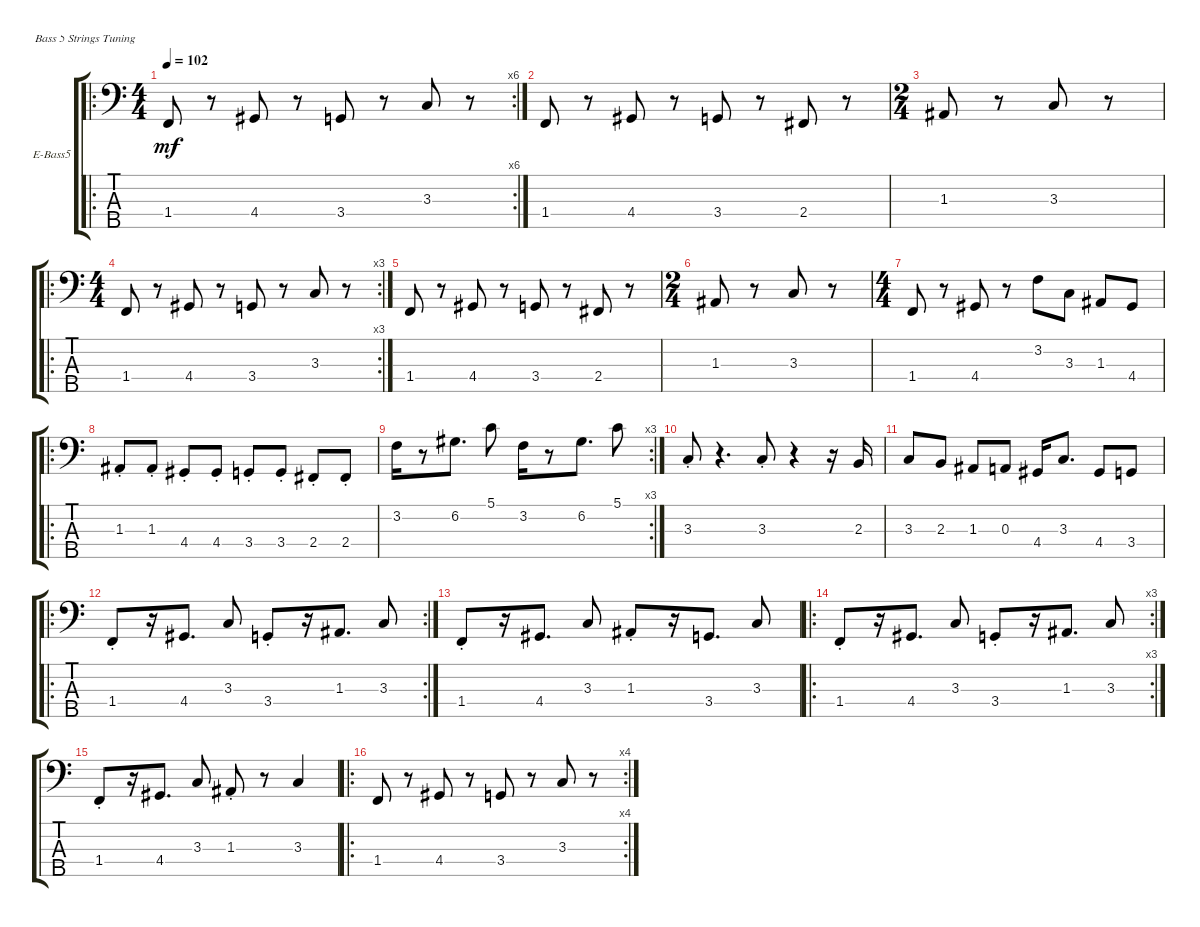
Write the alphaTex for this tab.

\defaultSystemsLayout 4
\bracketExtendMode groupsimilarinstruments
\firstSystemTrackNameOrientation horizontal
\otherSystemsTrackNameOrientation horizontal
\track ("Electric Bass" "E-Bass5") {instrument electricbassfinger}
\staff {score tabs}
\tuning (G2 D2 A1 E1 B0)
\ro
\rc 6
\ts (4 4)
\tempo 102
\clef f4
\ks c
1.4.8{dy mf instrument electricbassfinger} r.8 4.4.8 r.8 3.4.8 r.8 3.3.8 r.8 |
1.4.8 r.8 4.4.8 r.8 3.4.8 r.8 2.4.8 r.8 |
\ts (2 4)
1.3.8 r.8 3.3.8 r.8 |
\ro
\rc 3
\ts (4 4)
1.4.8 r.8 4.4.8 r.8 3.4.8 r.8 3.3.8 r.8 |
1.4.8 r.8 4.4.8 r.8 3.4.8 r.8 2.4.8 r.8 |
\ts (2 4)
1.3.8 r.8 3.3.8 r.8 |
\ts (4 4)
1.4.8 r.8 4.4.8 r.8 3.2.8 3.3.8 1.3.8 4.4.8 |
\ro
1.3{st}.8 1.3{st}.8 4.4{st}.8 4.4{st}.8 3.4{st}.8 3.4{st}.8 2.4{st}.8 2.4{st}.8 |
\rc 3
3.2.16 r.8 6.2.8{d} 5.1.8 3.2.16 r.8 6.2.8{d} 5.1.8 |
3.3{st}.8 r.4{d} 3.3{st}.8 r.4 r.16 2.3.16 |
3.3.8 2.3.8 1.3.8 0.3.8 4.4.16 3.3.8{d} 4.4.8 3.4.8 |
\ro
\rc 2
1.4{st}.8 r.16 4.4.8{d} 3.3.8 3.4{st}.8 r.16 1.3.8{d} 3.3.8 |
1.4{st}.8 r.16 4.4.8{d} 3.3.8 1.3{st}.8 r.16 3.4.8{d} 3.3.8 |
\ro
\rc 3
1.4{st}.8 r.16 4.4.8{d} 3.3.8 3.4{st}.8 r.16 1.3.8{d} 3.3.8 |
1.4{st}.8 r.16 4.4.8{d} 3.3.8 1.3{st}.8 r.8 3.3.4 |
\ro
\rc 4
1.4.8 r.8 4.4.8 r.8 3.4.8 r.8 3.3.8 r.8
